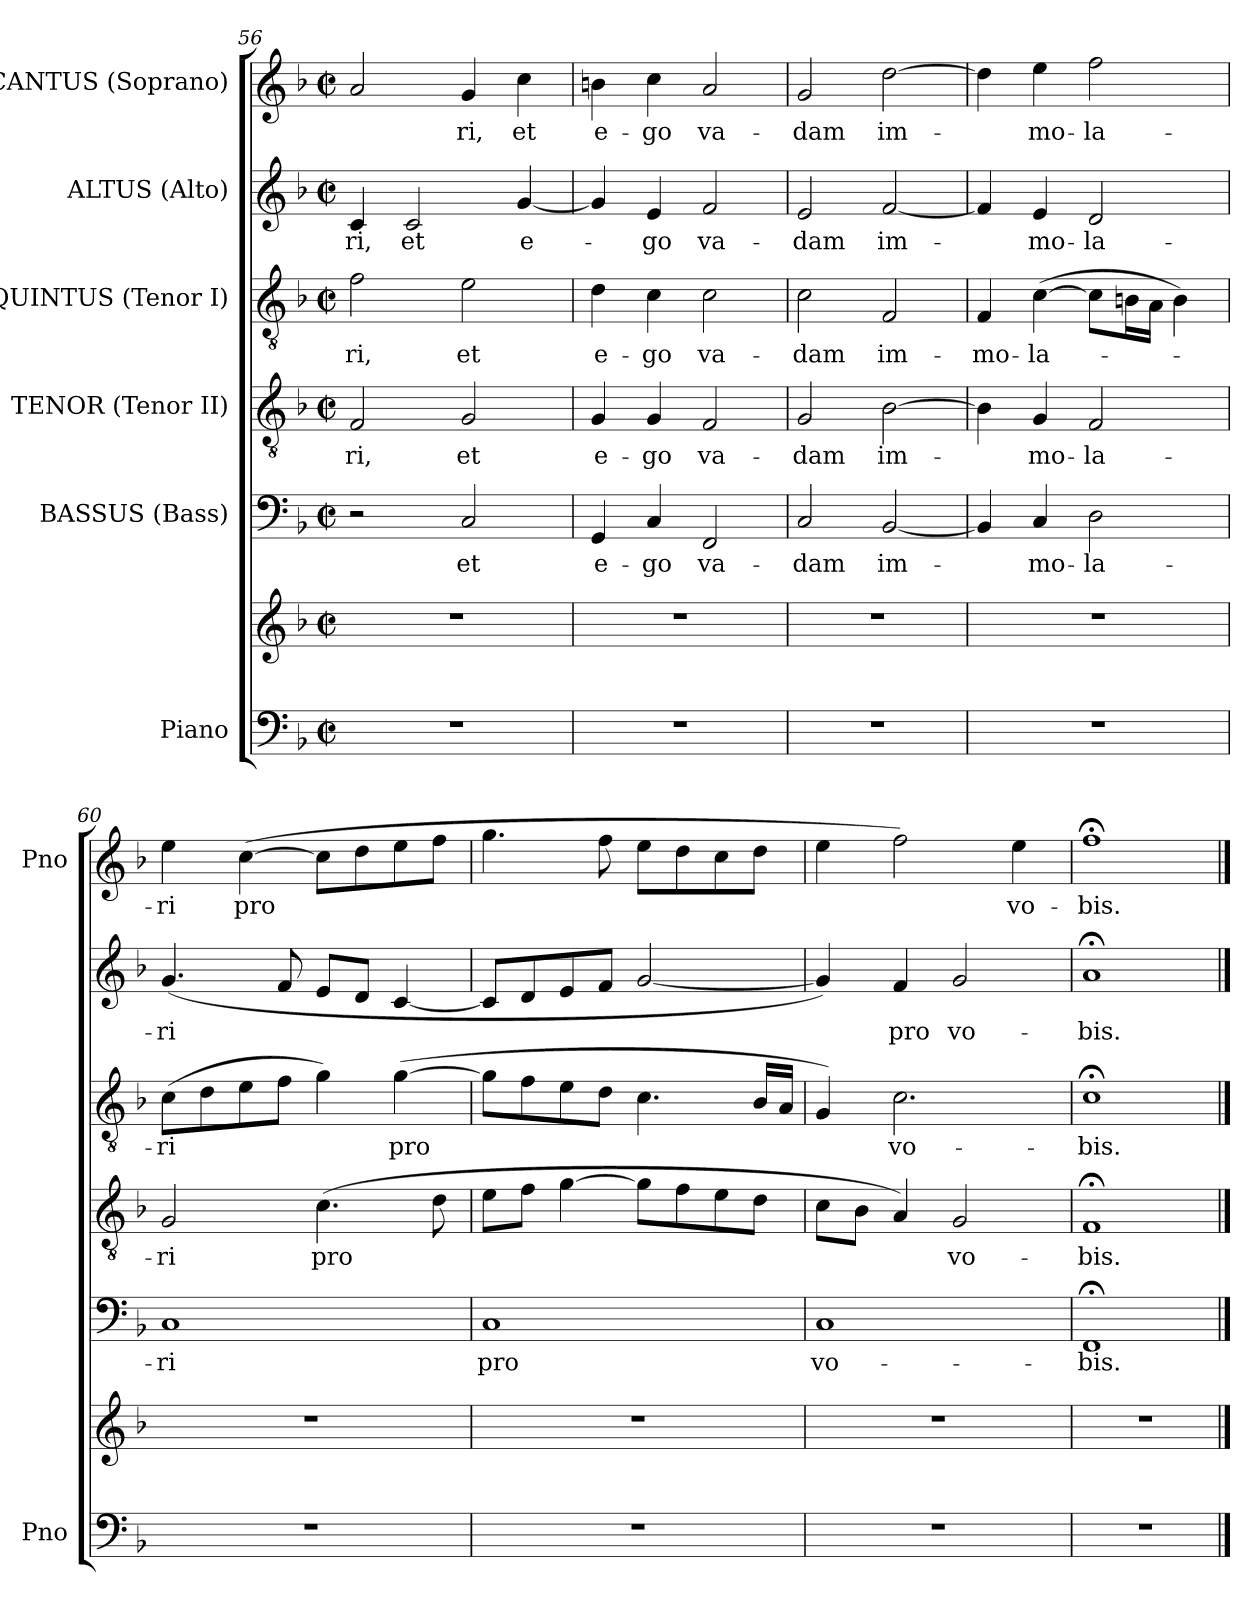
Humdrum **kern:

**kern	**kern	**kern	**text	**kern	**text	**kern	**text	**kern	**text	**kern	**text
*part6	*part6	*part5	*part5	*part4	*part4	*part3	*part3	*part2	*part2	*part1	*part1
*staff7	*staff6	*staff5	*staff5	*staff4	*staff4	*staff3	*staff3	*staff2	*staff2	*staff1	*staff1
*I"Piano	*	*I"BASSUS (Bass)	*	*I"TENOR (Tenor II)	*	*I"QUINTUS (Tenor I)	*	*I"ALTUS (Alto)	*	*I"CANTUS (Soprano)	*
*I'Pno	*	*	*	*	*	*	*	*	*	*I'Pno	*
*clefF4	*clefG2	*clefF4	*	*clefGv2	*	*clefGv2	*	*clefG2	*	*clefG2	*
*k[b-]	*k[b-]	*k[b-]	*	*k[b-]	*	*k[b-]	*	*k[b-]	*	*k[b-]	*
*F:	*F:	*F:	*	*F:	*	*F:	*	*F:	*	*F:	*
*M2/2	*M2/2	*M2/2	*	*M2/2	*	*M2/2	*	*M2/2	*	*M2/2	*
*met(c|)	*met(c|)	*met(c|)	*	*met(c|)	*	*met(c|)	*	*met(c|)	*	*met(c|)	*
=56	=56	=56	=56	=56	=56	=56	=56	=56	=56	=56	=56
1r	1r	2r	.	2F/	-ri,	2f\	-ri,	4c/	-ri,	2a/	.
.	.	.	.	.	.	.	.	2c/	et	.	.
.	.	2C/	et	2G/	et	2e\	et	.	.	4g/	-ri,
.	.	.	.	.	.	.	.	[4g/	e-	4cc\	et
=57	=57	=57	=57	=57	=57	=57	=57	=57	=57	=57	=57
1r	1r	4GG/	e-	4G/	e-	4d\	e-	4g/]	.	4bn\	e-
.	.	4C/	-go	4G/	-go	4c\	-go	4e/	-go	4cc\	-go
.	.	2FF/	va-	2F/	va-	2c\	va-	2f/	va-	2a/	va-
=58	=58	=58	=58	=58	=58	=58	=58	=58	=58	=58	=58
1r	1r	2C/	-dam	2G/	-dam	2c\	-dam	2e/	-dam	2g/	-dam
.	.	[2BB-/	im-	[2B-\	im-	2F/	im-	[2f/	im-	[2dd\	im-
!!LO:LB:g=z
=59	=59	=59	=59	=59	=59	=59	=59	=59	=59	=59	=59
1r	1r	4BB-/]	-­	4B-\]	-­	4F/	-mo-	4f/]	-­	4dd\]	-­
.	.	4C/	mo-	4G/	mo-	([4c\	-la-	4e/	mo-	4ee\	mo-
.	.	2D\	-la-	2F/	-la-	8c\L]	.	2d/	-la-	2ff\	-la-
.	.	.	.	.	.	16Bn\L	.	.	.	.	.
.	.	.	.	.	.	16A\JJ	.	.	.	.	.
.	.	.	.	.	.	4B\)	.	.	.	.	.
=60	=60	=60	=60	=60	=60	=60	=60	=60	=60	=60	=60
1r	1r	1C	-ri	2G/	-ri	(8c\L	-ri	(4.g/	-ri	4ee\	-ri
.	.	.	.	.	.	8d\	.	.	.	.	.
.	.	.	.	.	.	8e\	.	.	.	([4cc\	pro
.	.	.	.	.	.	8f\J	.	8f/	.	.	.
.	.	.	.	(4.c\	pro	4g\)	.	8e/L	.	8cc\L]	.
.	.	.	.	.	.	.	.	8d/J	.	8dd\	.
.	.	.	.	.	.	([4g\	pro	[4c/	.	8ee\	.
.	.	.	.	8d\	.	.	.	.	.	8ff\J	.
=61	=61	=61	=61	=61	=61	=61	=61	=61	=61	=61	=61
1r	1r	1C	pro	8e\L	.	8g\L]	.	8c/L]	.	4.gg\	.
.	.	.	.	8f\J	.	8f\	.	8d/	.	.	.
.	.	.	.	[4g\	.	8e\	.	8e/	.	.	.
.	.	.	.	.	.	8d\J	.	8f/J	.	8ff\	.
.	.	.	.	8g\L]	.	4.c\	.	[2g/	.	8ee\L	.
.	.	.	.	8f\	.	.	.	.	.	8dd\	.
.	.	.	.	8e\	.	.	.	.	.	8cc\	.
.	.	.	.	8d\J	.	16B-/LL	.	.	.	8dd\J	.
.	.	.	.	.	.	16A/JJ	.	.	.	.	.
=62	=62	=62	=62	=62	=62	=62	=62	=62	=62	=62	=62
1r	1r	1C	vo-	8c\L	.	4G/)	.	4g/])	.	4ee\	.
.	.	.	.	8B-\J	.	.	.	.	.	.	.
.	.	.	.	4A/)	.	2.c\	vo-	4f/	pro	2ff\)	.
.	.	.	.	2G/	vo-	.	.	2g/	vo-	.	.
.	.	.	.	.	.	.	.	.	.	4ee\	vo-
=63	=63	=63	=63	=63	=63	=63	=63	=63	=63	=63	=63
1r	1r	1FF;<	-bis.	1F;<	-bis.	1c;<	-bis.	1a;<	-bis.	1ff;<	-bis.
==	==	==	==	==	==	==	==	==	==	==	==
*-	*-	*-	*-	*-	*-	*-	*-	*-	*-	*-	*-
